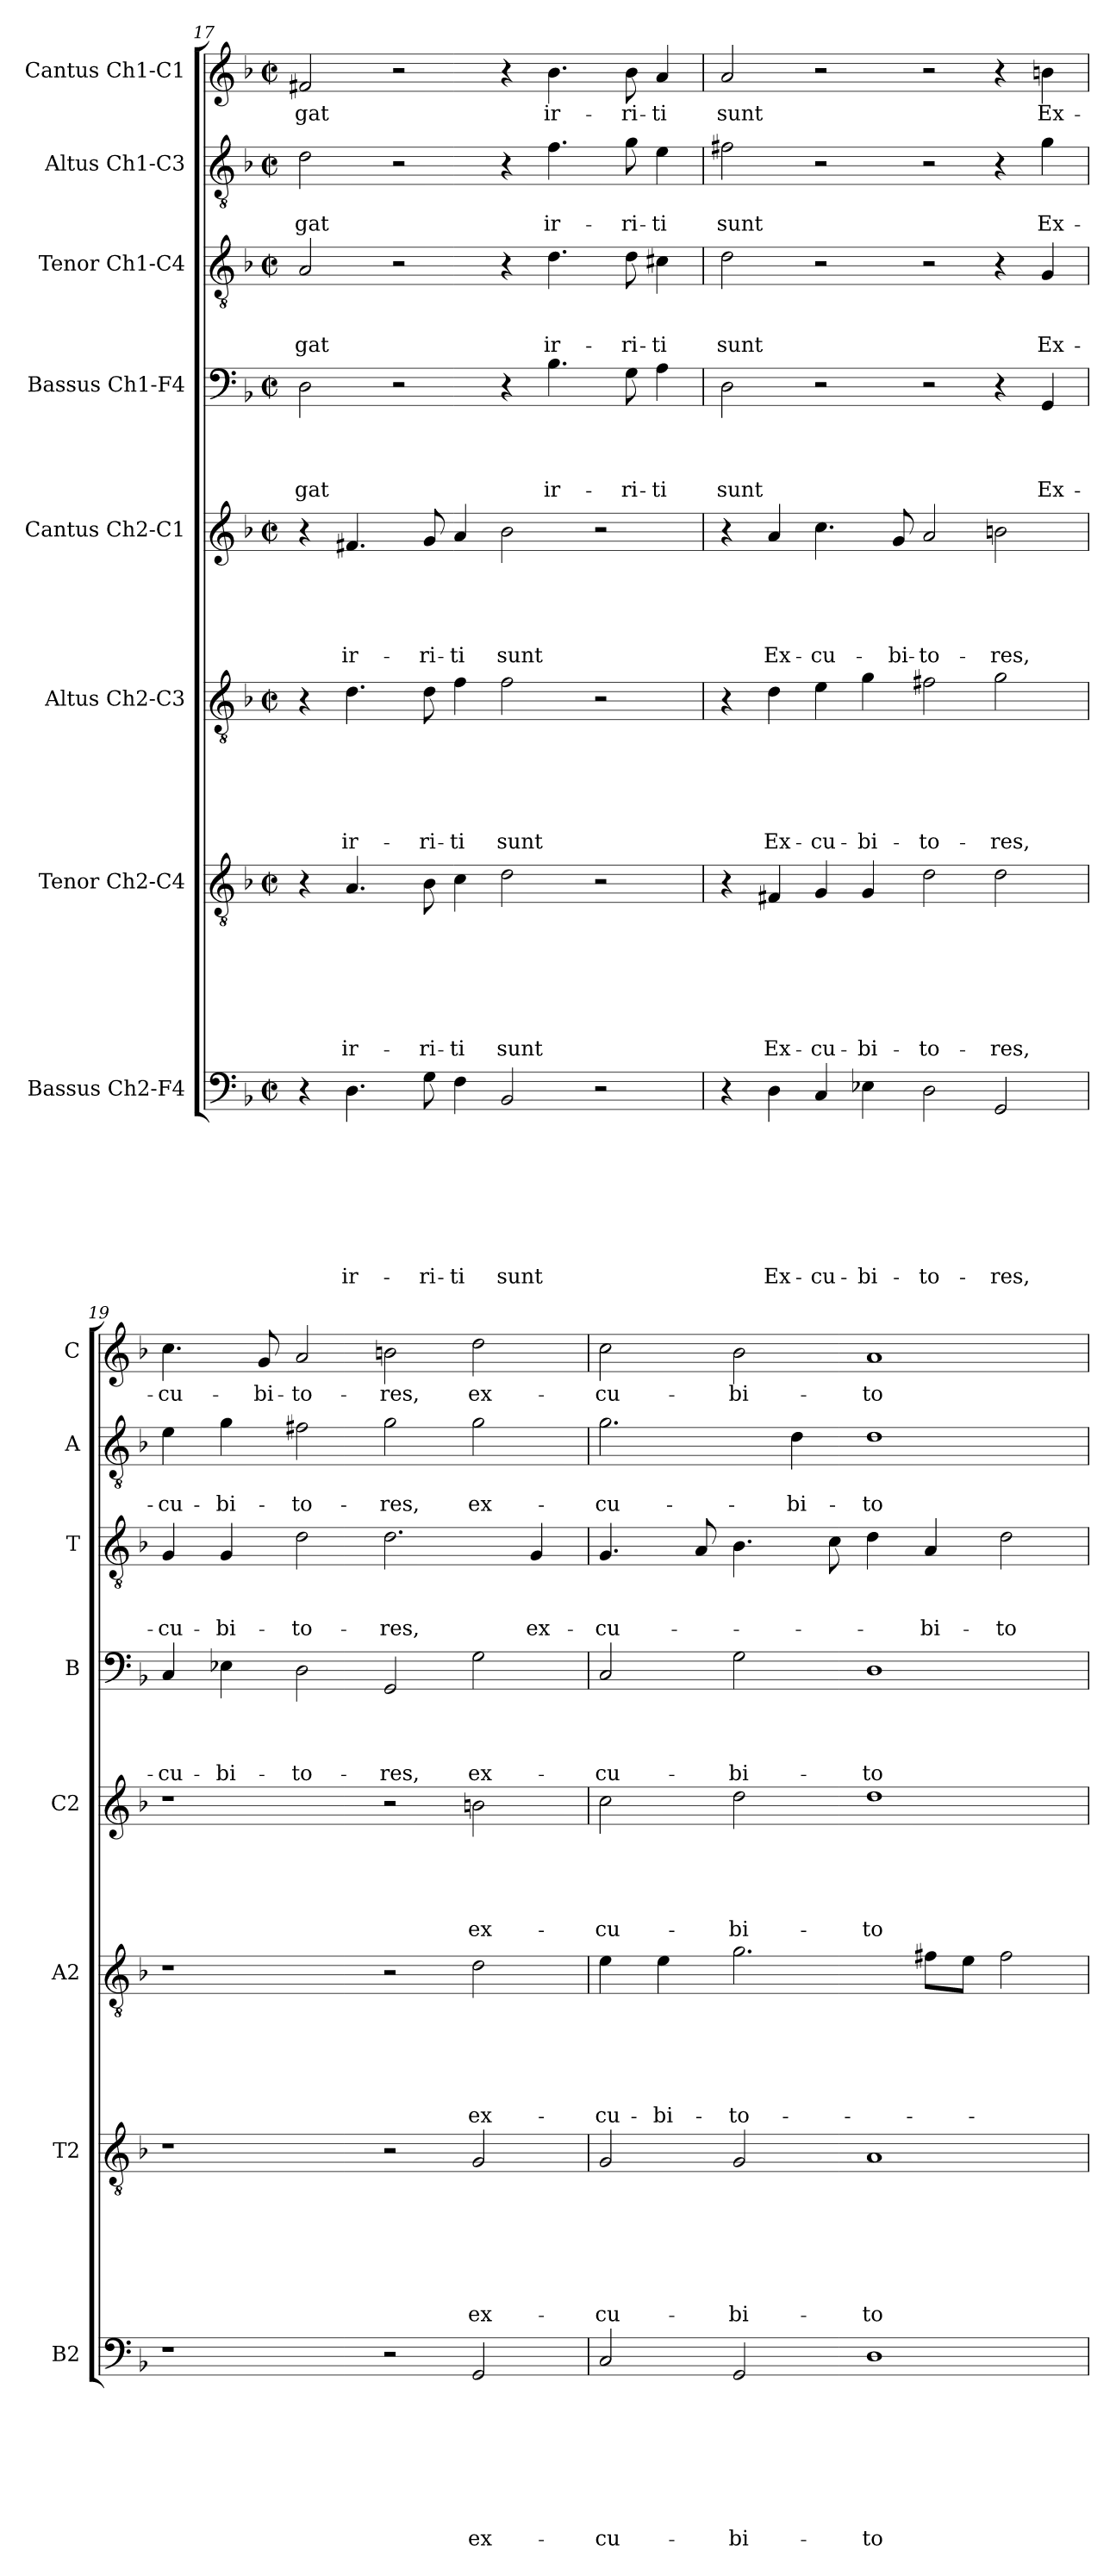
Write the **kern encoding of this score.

**kern	**text	**text	**text	**text	**text	**text	**text	**text	**kern	**text	**text	**text	**text	**text	**text	**text	**kern	**text	**text	**text	**text	**text	**text	**kern	**text	**text	**text	**text	**text	**kern	**text	**text	**text	**text	**kern	**text	**text	**text	**kern	**text	**text	**kern	**text
*part8	*part8	*part8	*part8	*part8	*part8	*part8	*part8	*part8	*part7	*part7	*part7	*part7	*part7	*part7	*part7	*part7	*part6	*part6	*part6	*part6	*part6	*part6	*part6	*part5	*part5	*part5	*part5	*part5	*part5	*part4	*part4	*part4	*part4	*part4	*part3	*part3	*part3	*part3	*part2	*part2	*part2	*part1	*part1
*staff8	*staff8	*staff8	*staff8	*staff8	*staff8	*staff8	*staff8	*staff8	*staff7	*staff7	*staff7	*staff7	*staff7	*staff7	*staff7	*staff7	*staff6	*staff6	*staff6	*staff6	*staff6	*staff6	*staff6	*staff5	*staff5	*staff5	*staff5	*staff5	*staff5	*staff4	*staff4	*staff4	*staff4	*staff4	*staff3	*staff3	*staff3	*staff3	*staff2	*staff2	*staff2	*staff1	*staff1
*I"Bassus Ch2-F4	*	*	*	*	*	*	*	*	*I"Tenor Ch2-C4	*	*	*	*	*	*	*	*I"Altus Ch2-C3	*	*	*	*	*	*	*I"Cantus Ch2-C1	*	*	*	*	*	*I"Bassus Ch1-F4	*	*	*	*	*I"Tenor Ch1-C4	*	*	*	*I"Altus Ch1-C3	*	*	*I"Cantus Ch1-C1	*
*I'B2	*	*	*	*	*	*	*	*	*I'T2	*	*	*	*	*	*	*	*I'A2	*	*	*	*	*	*	*I'C2	*	*	*	*	*	*I'B	*	*	*	*	*I'T	*	*	*	*I'A	*	*	*I'C	*
*clefF4	*	*	*	*	*	*	*	*	*clefGv2	*	*	*	*	*	*	*	*clefGv2	*	*	*	*	*	*	*clefG2	*	*	*	*	*	*clefF4	*	*	*	*	*clefGv2	*	*	*	*clefGv2	*	*	*clefG2	*
*k[b-]	*	*	*	*	*	*	*	*	*k[b-]	*	*	*	*	*	*	*	*k[b-]	*	*	*	*	*	*	*k[b-]	*	*	*	*	*	*k[b-]	*	*	*	*	*k[b-]	*	*	*	*k[b-]	*	*	*k[b-]	*
*F:	*	*	*	*	*	*	*	*	*F:	*	*	*	*	*	*	*	*F:	*	*	*	*	*	*	*F:	*	*	*	*	*	*F:	*	*	*	*	*F:	*	*	*	*F:	*	*	*F:	*
*M2/2	*	*	*	*	*	*	*	*	*M2/2	*	*	*	*	*	*	*	*M2/2	*	*	*	*	*	*	*M2/2	*	*	*	*	*	*M2/2	*	*	*	*	*M2/2	*	*	*	*M2/2	*	*	*M2/2	*
*met(c|)	*	*	*	*	*	*	*	*	*met(c|)	*	*	*	*	*	*	*	*met(c|)	*	*	*	*	*	*	*met(c|)	*	*	*	*	*	*met(c|)	*	*	*	*	*met(c|)	*	*	*	*met(c|)	*	*	*met(c|)	*
=17	=17	=17	=17	=17	=17	=17	=17	=17	=17	=17	=17	=17	=17	=17	=17	=17	=17	=17	=17	=17	=17	=17	=17	=17	=17	=17	=17	=17	=17	=17	=17	=17	=17	=17	=17	=17	=17	=17	=17	=17	=17	=17	=17
!	!	!	!	!	!	!	!	!	!	!	!	!	!	!	!	!	!	!	!	!	!	!	!	!	!	!	!	!	!	!	!	!	!	!LO:LY:b	!	!	!	!LO:LY:b	!	!	!LO:LY:b	!	!LO:LY:b
4r	.	.	.	.	.	.	.	.	4r	.	.	.	.	.	.	.	4r	.	.	.	.	.	.	4r	.	.	.	.	.	2D\	.	.	.	-gat	2A/	.	.	-gat	2d\	.	-gat	2f#X/	-gat
!	!	!	!	!	!	!	!	!LO:LY:b	!	!	!	!	!	!	!	!LO:LY:b	!	!	!	!	!	!	!LO:LY:b	!	!	!	!	!	!LO:LY:b	!	!	!	!	!	!	!	!	!	!	!	!	!	!
4.D\	.	.	.	.	.	.	.	ir-	4.A/	.	.	.	.	.	.	ir-	4.d\	.	.	.	.	.	ir-	4.f#X/	.	.	.	.	ir-	.	.	.	.	.	.	.	.	.	.	.	.	.	.
.	.	.	.	.	.	.	.	.	.	.	.	.	.	.	.	.	.	.	.	.	.	.	.	.	.	.	.	.	.	2r	.	.	.	.	2r	.	.	.	2r	.	.	2r	.
!	!	!	!	!	!	!	!	!LO:LY:b	!	!	!	!	!	!	!	!LO:LY:b	!	!	!	!	!	!	!LO:LY:b	!	!	!	!	!	!LO:LY:b	!	!	!	!	!	!	!	!	!	!	!	!	!	!
8G\	.	.	.	.	.	.	.	-ri-	8B-\	.	.	.	.	.	.	-ri-	8d\	.	.	.	.	.	-ri-	8g/	.	.	.	.	-ri-	.	.	.	.	.	.	.	.	.	.	.	.	.	.
!	!	!	!	!	!	!	!	!LO:LY:b	!	!	!	!	!	!	!	!LO:LY:b	!	!	!	!	!	!	!LO:LY:b	!	!	!	!	!	!LO:LY:b	!	!	!	!	!	!	!	!	!	!	!	!	!	!
4F\	.	.	.	.	.	.	.	-ti	4c\	.	.	.	.	.	.	-ti	4f\	.	.	.	.	.	-ti	4a/	.	.	.	.	-ti	.	.	.	.	.	.	.	.	.	.	.	.	.	.
!	!	!	!	!	!	!	!	!LO:LY:b	!	!	!	!	!	!	!	!LO:LY:b	!	!	!	!	!	!	!LO:LY:b	!	!	!	!	!	!LO:LY:b	!	!	!	!	!	!	!	!	!	!	!	!	!	!
2BB-/	.	.	.	.	.	.	.	sunt	2d\	.	.	.	.	.	.	sunt	2f\	.	.	.	.	.	sunt	2b-\	.	.	.	.	sunt	4r	.	.	.	.	4r	.	.	.	4r	.	.	4r	.
!	!	!	!	!	!	!	!	!	!	!	!	!	!	!	!	!	!	!	!	!	!	!	!	!	!	!	!	!	!	!	!	!	!	!LO:LY:b	!	!	!	!LO:LY:b	!	!	!LO:LY:b	!	!LO:LY:b
.	.	.	.	.	.	.	.	.	.	.	.	.	.	.	.	.	.	.	.	.	.	.	.	.	.	.	.	.	.	4.B-\	.	.	.	ir-	4.d\	.	.	ir-	4.f\	.	ir-	4.b-\	ir-
2r	.	.	.	.	.	.	.	.	2r	.	.	.	.	.	.	.	2r	.	.	.	.	.	.	2r	.	.	.	.	.	.	.	.	.	.	.	.	.	.	.	.	.	.	.
!	!	!	!	!	!	!	!	!	!	!	!	!	!	!	!	!	!	!	!	!	!	!	!	!	!	!	!	!	!	!	!	!	!	!LO:LY:b	!	!	!	!LO:LY:b	!	!	!LO:LY:b	!	!LO:LY:b
.	.	.	.	.	.	.	.	.	.	.	.	.	.	.	.	.	.	.	.	.	.	.	.	.	.	.	.	.	.	8G\	.	.	.	-ri-	8d\	.	.	-ri-	8g\	.	-ri-	8b-\	-ri-
!	!	!	!	!	!	!	!	!	!	!	!	!	!	!	!	!	!	!	!	!	!	!	!	!	!	!	!	!	!	!	!	!	!	!LO:LY:b	!	!	!	!LO:LY:b	!	!	!LO:LY:b	!	!LO:LY:b
.	.	.	.	.	.	.	.	.	.	.	.	.	.	.	.	.	.	.	.	.	.	.	.	.	.	.	.	.	.	4A\	.	.	.	-ti	4c#X\	.	.	-ti	4e\	.	-ti	4a/	-ti
!!LO:PB:g=z
=18	=18	=18	=18	=18	=18	=18	=18	=18	=18	=18	=18	=18	=18	=18	=18	=18	=18	=18	=18	=18	=18	=18	=18	=18	=18	=18	=18	=18	=18	=18	=18	=18	=18	=18	=18	=18	=18	=18	=18	=18	=18	=18	=18
!	!	!	!	!	!	!	!	!	!	!	!	!	!	!	!	!	!	!	!	!	!	!	!	!	!	!	!	!	!	!	!	!	!	!LO:LY:b	!	!	!	!LO:LY:b	!	!	!LO:LY:b	!	!LO:LY:b
4r	.	.	.	.	.	.	.	.	4r	.	.	.	.	.	.	.	4r	.	.	.	.	.	.	4r	.	.	.	.	.	2D\	.	.	.	sunt	2d\	.	.	sunt	2f#X\	.	sunt	2a/	sunt
!	!	!	!	!	!	!	!	!LO:LY:b	!	!	!	!	!	!	!	!LO:LY:b	!	!	!	!	!	!	!LO:LY:b	!	!	!	!	!	!LO:LY:b	!	!	!	!	!	!	!	!	!	!	!	!	!	!
4D\	.	.	.	.	.	.	.	Ex-	4F#X/	.	.	.	.	.	.	Ex-	4d\	.	.	.	.	.	Ex-	4a/	.	.	.	.	Ex-	.	.	.	.	.	.	.	.	.	.	.	.	.	.
!	!	!	!	!	!	!	!	!LO:LY:b	!	!	!	!	!	!	!	!LO:LY:b	!	!	!	!	!	!	!LO:LY:b	!	!	!	!	!	!LO:LY:b	!	!	!	!	!	!	!	!	!	!	!	!	!	!
4C/	.	.	.	.	.	.	.	-cu-	4G/	.	.	.	.	.	.	-cu-	4e\	.	.	.	.	.	-cu-	4.cc\	.	.	.	.	-cu-	2r	.	.	.	.	2r	.	.	.	2r	.	.	2r	.
!	!	!	!	!	!	!	!	!LO:LY:b	!	!	!	!	!	!	!	!LO:LY:b	!	!	!	!	!	!	!LO:LY:b	!	!	!	!	!	!	!	!	!	!	!	!	!	!	!	!	!	!	!	!
4E-X\	.	.	.	.	.	.	.	-bi-	4G/	.	.	.	.	.	.	-bi-	4g\	.	.	.	.	.	-bi-	.	.	.	.	.	.	.	.	.	.	.	.	.	.	.	.	.	.	.	.
!	!	!	!	!	!	!	!	!	!	!	!	!	!	!	!	!	!	!	!	!	!	!	!	!	!	!	!	!	!LO:LY:b	!	!	!	!	!	!	!	!	!	!	!	!	!	!
.	.	.	.	.	.	.	.	.	.	.	.	.	.	.	.	.	.	.	.	.	.	.	.	8g/	.	.	.	.	-bi-	.	.	.	.	.	.	.	.	.	.	.	.	.	.
!	!	!	!	!	!	!	!	!LO:LY:b	!	!	!	!	!	!	!	!LO:LY:b	!	!	!	!	!	!	!LO:LY:b	!	!	!	!	!	!LO:LY:b	!	!	!	!	!	!	!	!	!	!	!	!	!	!
2D\	.	.	.	.	.	.	.	-to-	2d\	.	.	.	.	.	.	-to-	2f#X\	.	.	.	.	.	-to-	2a/	.	.	.	.	-to-	2r	.	.	.	.	2r	.	.	.	2r	.	.	2r	.
!	!	!	!	!	!	!	!	!LO:LY:b	!	!	!	!	!	!	!	!LO:LY:b	!	!	!	!	!	!	!LO:LY:b	!	!	!	!	!	!LO:LY:b	!	!	!	!	!	!	!	!	!	!	!	!	!	!
2GG/	.	.	.	.	.	.	.	-res,	2d\	.	.	.	.	.	.	-res,	2g\	.	.	.	.	.	-res,	2bn\	.	.	.	.	-res,	4r	.	.	.	.	4r	.	.	.	4r	.	.	4r	.
!	!	!	!	!	!	!	!	!	!	!	!	!	!	!	!	!	!	!	!	!	!	!	!	!	!	!	!	!	!	!	!	!	!	!LO:LY:b	!	!	!	!LO:LY:b	!	!	!LO:LY:b	!	!LO:LY:b
.	.	.	.	.	.	.	.	.	.	.	.	.	.	.	.	.	.	.	.	.	.	.	.	.	.	.	.	.	.	4GG/	.	.	.	Ex-	4G/	.	.	Ex-	4g\	.	Ex-	4bn\	Ex-
=19	=19	=19	=19	=19	=19	=19	=19	=19	=19	=19	=19	=19	=19	=19	=19	=19	=19	=19	=19	=19	=19	=19	=19	=19	=19	=19	=19	=19	=19	=19	=19	=19	=19	=19	=19	=19	=19	=19	=19	=19	=19	=19	=19
!	!	!	!	!	!	!	!	!	!	!	!	!	!	!	!	!	!	!	!	!	!	!	!	!	!	!	!	!	!	!	!	!	!	!LO:LY:b	!	!	!	!LO:LY:b	!	!	!LO:LY:b	!	!LO:LY:b
1r	.	.	.	.	.	.	.	.	1r	.	.	.	.	.	.	.	1r	.	.	.	.	.	.	1r	.	.	.	.	.	4C/	.	.	.	-cu-	4G/	.	.	-cu-	4e\	.	-cu-	4.cc\	-cu-
!	!	!	!	!	!	!	!	!	!	!	!	!	!	!	!	!	!	!	!	!	!	!	!	!	!	!	!	!	!	!	!	!	!	!LO:LY:b	!	!	!	!LO:LY:b	!	!	!LO:LY:b	!	!
.	.	.	.	.	.	.	.	.	.	.	.	.	.	.	.	.	.	.	.	.	.	.	.	.	.	.	.	.	.	4E-X\	.	.	.	-bi-	4G/	.	.	-bi-	4g\	.	-bi-	.	.
!	!	!	!	!	!	!	!	!	!	!	!	!	!	!	!	!	!	!	!	!	!	!	!	!	!	!	!	!	!	!	!	!	!	!	!	!	!	!	!	!	!	!	!LO:LY:b
.	.	.	.	.	.	.	.	.	.	.	.	.	.	.	.	.	.	.	.	.	.	.	.	.	.	.	.	.	.	.	.	.	.	.	.	.	.	.	.	.	.	8g/	-bi-
!	!	!	!	!	!	!	!	!	!	!	!	!	!	!	!	!	!	!	!	!	!	!	!	!	!	!	!	!	!	!	!	!	!	!LO:LY:b	!	!	!	!LO:LY:b	!	!	!LO:LY:b	!	!LO:LY:b
.	.	.	.	.	.	.	.	.	.	.	.	.	.	.	.	.	.	.	.	.	.	.	.	.	.	.	.	.	.	2D\	.	.	.	-to-	2d\	.	.	-to-	2f#X\	.	-to-	2a/	-to-
!	!	!	!	!	!	!	!	!	!	!	!	!	!	!	!	!	!	!	!	!	!	!	!	!	!	!	!	!	!	!	!	!	!	!LO:LY:b	!	!	!	!LO:LY:b	!	!	!LO:LY:b	!	!LO:LY:b
2r	.	.	.	.	.	.	.	.	2r	.	.	.	.	.	.	.	2r	.	.	.	.	.	.	2r	.	.	.	.	.	2GG/	.	.	.	-res,	2.d\	.	.	-res,	2g\	.	-res,	2bn\	-res,
!	!	!	!	!	!	!	!	!LO:LY:b	!	!	!	!	!	!	!	!LO:LY:b	!	!	!	!	!	!	!LO:LY:b	!	!	!	!	!	!LO:LY:b	!	!	!	!	!LO:LY:b	!	!	!	!	!	!	!LO:LY:b	!	!LO:LY:b
2GG/	.	.	.	.	.	.	.	ex-	2G/	.	.	.	.	.	.	ex-	2d\	.	.	.	.	.	ex-	2bn\	.	.	.	.	ex-	2G\	.	.	.	ex-	.	.	.	.	2g\	.	ex-	2dd\	ex-
!	!	!	!	!	!	!	!	!	!	!	!	!	!	!	!	!	!	!	!	!	!	!	!	!	!	!	!	!	!	!	!	!	!	!	!	!	!	!LO:LY:b	!	!	!	!	!
.	.	.	.	.	.	.	.	.	.	.	.	.	.	.	.	.	.	.	.	.	.	.	.	.	.	.	.	.	.	.	.	.	.	.	4G/	.	.	ex-	.	.	.	.	.
=20	=20	=20	=20	=20	=20	=20	=20	=20	=20	=20	=20	=20	=20	=20	=20	=20	=20	=20	=20	=20	=20	=20	=20	=20	=20	=20	=20	=20	=20	=20	=20	=20	=20	=20	=20	=20	=20	=20	=20	=20	=20	=20	=20
!	!	!	!	!	!	!	!	!LO:LY:b	!	!	!	!	!	!	!	!LO:LY:b	!	!	!	!	!	!	!LO:LY:b	!	!	!	!	!	!LO:LY:b	!	!	!	!	!LO:LY:b	!	!	!	!LO:LY:b	!	!	!LO:LY:b	!	!LO:LY:b
2C/	.	.	.	.	.	.	.	-cu-	2G/	.	.	.	.	.	.	-cu-	4e\	.	.	.	.	.	-cu-	2cc\	.	.	.	.	-cu-	2C/	.	.	.	-cu-	4.G/	.	.	-cu-	2.g\	.	-cu-	2cc\	-cu-
!	!	!	!	!	!	!	!	!	!	!	!	!	!	!	!	!	!	!	!	!	!	!	!LO:LY:b	!	!	!	!	!	!	!	!	!	!	!	!	!	!	!	!	!	!	!	!
.	.	.	.	.	.	.	.	.	.	.	.	.	.	.	.	.	4e\	.	.	.	.	.	-bi-	.	.	.	.	.	.	.	.	.	.	.	.	.	.	.	.	.	.	.	.
.	.	.	.	.	.	.	.	.	.	.	.	.	.	.	.	.	.	.	.	.	.	.	.	.	.	.	.	.	.	.	.	.	.	.	8A/	.	.	.	.	.	.	.	.
!	!	!	!	!	!	!	!	!LO:LY:b	!	!	!	!	!	!	!	!LO:LY:b	!	!	!	!	!	!	!LO:LY:b	!	!	!	!	!	!LO:LY:b	!	!	!	!	!LO:LY:b	!	!	!	!	!	!	!	!	!LO:LY:b
2GG/	.	.	.	.	.	.	.	-bi-	2G/	.	.	.	.	.	.	-bi-	2.g\	.	.	.	.	.	-to-	2dd\	.	.	.	.	-bi-	2G\	.	.	.	-bi-	4.B-\	.	.	.	.	.	.	2b-\	-bi-
!	!	!	!	!	!	!	!	!	!	!	!	!	!	!	!	!	!	!	!	!	!	!	!	!	!	!	!	!	!	!	!	!	!	!	!	!	!	!	!	!	!LO:LY:b	!	!
.	.	.	.	.	.	.	.	.	.	.	.	.	.	.	.	.	.	.	.	.	.	.	.	.	.	.	.	.	.	.	.	.	.	.	.	.	.	.	4d\	.	-bi-	.	.
.	.	.	.	.	.	.	.	.	.	.	.	.	.	.	.	.	.	.	.	.	.	.	.	.	.	.	.	.	.	.	.	.	.	.	8c\	.	.	.	.	.	.	.	.
!	!	!	!	!	!	!	!	!LO:LY:b	!	!	!	!	!	!	!	!LO:LY:b	!	!	!	!	!	!	!	!	!	!	!	!	!LO:LY:b	!	!	!	!	!LO:LY:b	!	!	!	!	!	!	!LO:LY:b	!	!LO:LY:b
1D	.	.	.	.	.	.	.	-to-	1A	.	.	.	.	.	.	-to-	.	.	.	.	.	.	.	1dd	.	.	.	.	-to-	1D	.	.	.	-to-	4d\	.	.	.	1d	.	-to-	1a	-to-
!	!	!	!	!	!	!	!	!	!	!	!	!	!	!	!	!	!	!	!	!	!	!	!	!	!	!	!	!	!	!	!	!	!	!	!	!	!	!LO:LY:b	!	!	!	!	!
.	.	.	.	.	.	.	.	.	.	.	.	.	.	.	.	.	8f#X\L	.	.	.	.	.	.	.	.	.	.	.	.	.	.	.	.	.	4A/	.	.	-bi-	.	.	.	.	.
.	.	.	.	.	.	.	.	.	.	.	.	.	.	.	.	.	8e\J	.	.	.	.	.	.	.	.	.	.	.	.	.	.	.	.	.	.	.	.	.	.	.	.	.	.
!	!	!	!	!	!	!	!	!	!	!	!	!	!	!	!	!	!	!	!	!	!	!	!	!	!	!	!	!	!	!	!	!	!	!	!	!	!	!LO:LY:b	!	!	!	!	!
.	.	.	.	.	.	.	.	.	.	.	.	.	.	.	.	.	2f#\	.	.	.	.	.	.	.	.	.	.	.	.	.	.	.	.	.	2d\	.	.	-to-	.	.	.	.	.
=	=	=	=	=	=	=	=	=	=	=	=	=	=	=	=	=	=	=	=	=	=	=	=	=	=	=	=	=	=	=	=	=	=	=	=	=	=	=	=	=	=	=	=
*-	*-	*-	*-	*-	*-	*-	*-	*-	*-	*-	*-	*-	*-	*-	*-	*-	*-	*-	*-	*-	*-	*-	*-	*-	*-	*-	*-	*-	*-	*-	*-	*-	*-	*-	*-	*-	*-	*-	*-	*-	*-	*-	*-
